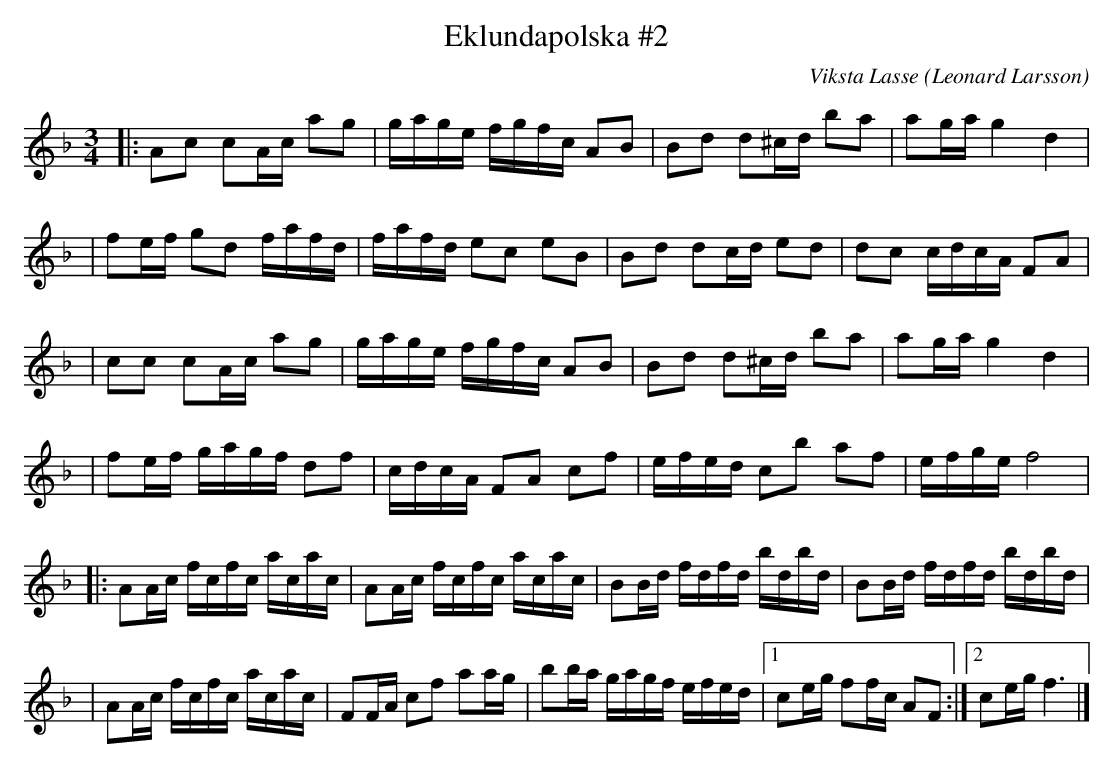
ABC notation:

X:1
T: Eklundapolska #2
C: Viksta Lasse (Leonard Larsson)
M: 3/4
L: 1/16
K: F
|: A2c2 c2Ac  a2g2 |  gage fgfc A2B2  \
|  B2d2 d2^cd b2a2 |  a2ga g4   d4    |
|  f2ef g2d2  fafd |  fafd e2c2 e2B2  \
|  B2d2 d2cd  e2d2 |  d2c2 cdcA F2A2  |
|  c2c2 c2Ac  a2g2 |  gage fgfc A2B2  \
|  B2d2 d2^cd b2a2 |  a2ga g4   d4    |
|  f2ef gagf  d2f2 |  cdcA F2A2 c2f2  \
|  efed c2b2  a2f2 |  efge f8         |
|: A2Ac fcfc  acac |  A2Ac fcfc acac  \
|  B2Bd fdfd  bdbd |  B2Bd fdfd bdbd  |
|  A2Ac fcfc  acac |  F2FA c2f2 a2ag  \
|  b2ba gagf  efed |1 c2eg f2fc A2F2 :|2 c2eg f6 |]
